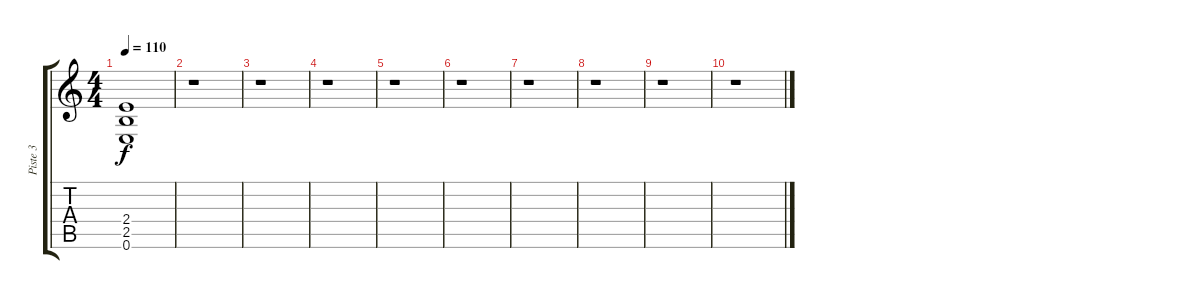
\track ("Piste 3" "Piste 3") {instrument overdrivenguitar}
\staff {score tabs}
\tuning (E4 B3 G3 D3 A2 E2) {hide}
\ts (4 4)
\tempo 110
\clef g2
\ks c
(2.4 2.5 0.6).1{dy f} |
r.1 |
r.1 |
r.1 |
r.1 |
r.1 |
r.1 |
r.1 |
r.1 |
r.1
